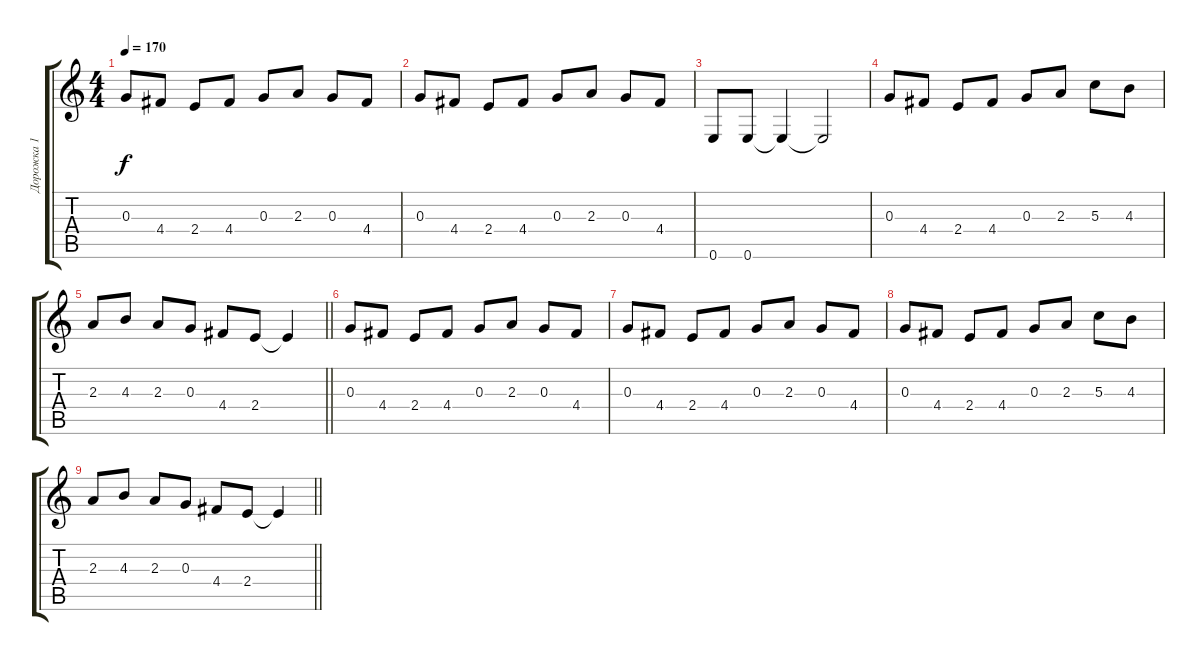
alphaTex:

\track ("Дорожка 1" "Дорожка 1") {instrument electricguitarclean}
\staff {score tabs}
\tuning (E4 B3 G3 D3 A2 E2) {hide}
\ts (4 4)
\tempo 170
\clef g2
\ks c
0.3.8{dy f instrument electricguitarclean} 4.4.8 2.4.8 4.4.8 0.3.8 2.3.8 0.3.8 4.4.8 |
0.3.8 4.4.8 2.4.8 4.4.8 0.3.8 2.3.8 0.3.8 4.4.8 |
0.6.8 0.6.8 0.6{t}.4 0.6{t}.2 |
0.3.8 4.4.8 2.4.8 4.4.8 0.3.8 2.3.8 5.3.8 4.3.8 |
\barLineRight lightlight
2.3.8 4.3.8 2.3.8 0.3.8 4.4.8 2.4.8 2.4{t}.4 |
0.3.8 4.4.8 2.4.8 4.4.8 0.3.8 2.3.8 0.3.8 4.4.8 |
0.3.8 4.4.8 2.4.8 4.4.8 0.3.8 2.3.8 0.3.8 4.4.8 |
0.3.8 4.4.8 2.4.8 4.4.8 0.3.8 2.3.8 5.3.8 4.3.8 |
\barLineRight lightlight
2.3.8 4.3.8 2.3.8 0.3.8 4.4.8 2.4.8 2.4{t}.4
